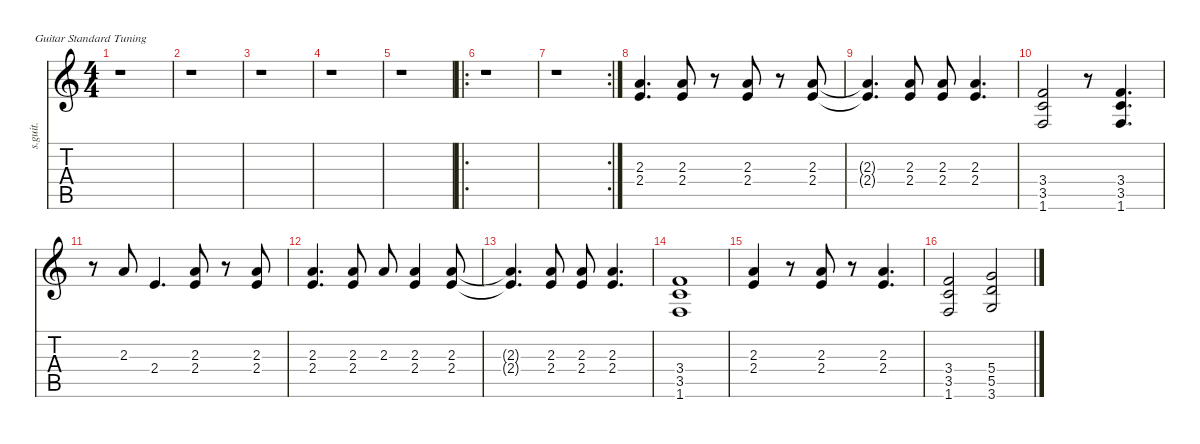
\defaultSystemsLayout 4
\hideDynamics
\bracketExtendMode nobrackets
\track ("Jimmy Ryan (Electric Guitar)" "s.guit.") {instrument electricguitarclean}
\staff {score tabs}
\tuning (E4 B3 G3 D3 A2 E2)
\ts (4 4)
\beaming (8 2 2 2 2)
\tempo (107 hide)
\clef g2
\ks c
r.1{dy mp instrument electricguitarclean} |
r.1 |
r.1 |
r.1 |
r.1 |
\ro
r.1 |
\rc 2
r.1 |
(2.3 2.4).4{d} (2.3 2.4).8 r.8 (2.3 2.4).8 r.8 (2.3 2.4).8 |
(2.3{t} 2.4{t}).4{d dy f} (2.3 2.4).8{dy mp} (2.3 2.4).8 (2.3 2.4).4{d} |
(3.4 3.5 1.6).2 r.8 (3.4 3.5 1.6).4{d} |
r.8 2.3.8 2.4.4{d} (2.3 2.4).8 r.8 (2.3 2.4).8 |
(2.3 2.4).4{d} (2.3 2.4).8 2.3.8 (2.3 2.4).4 (2.3 2.4).8 |
(2.3{t} 2.4{t}).4{d dy f} (2.3 2.4).8{dy mp} (2.3 2.4).8 (2.3 2.4).4{d} |
(3.4 3.5 1.6).1 |
(2.3 2.4).4 r.8 (2.3 2.4).8 r.8 (2.3 2.4).4{d} |
(3.4 3.5 1.6).2 (5.4 5.5 3.6).2{dy f}
